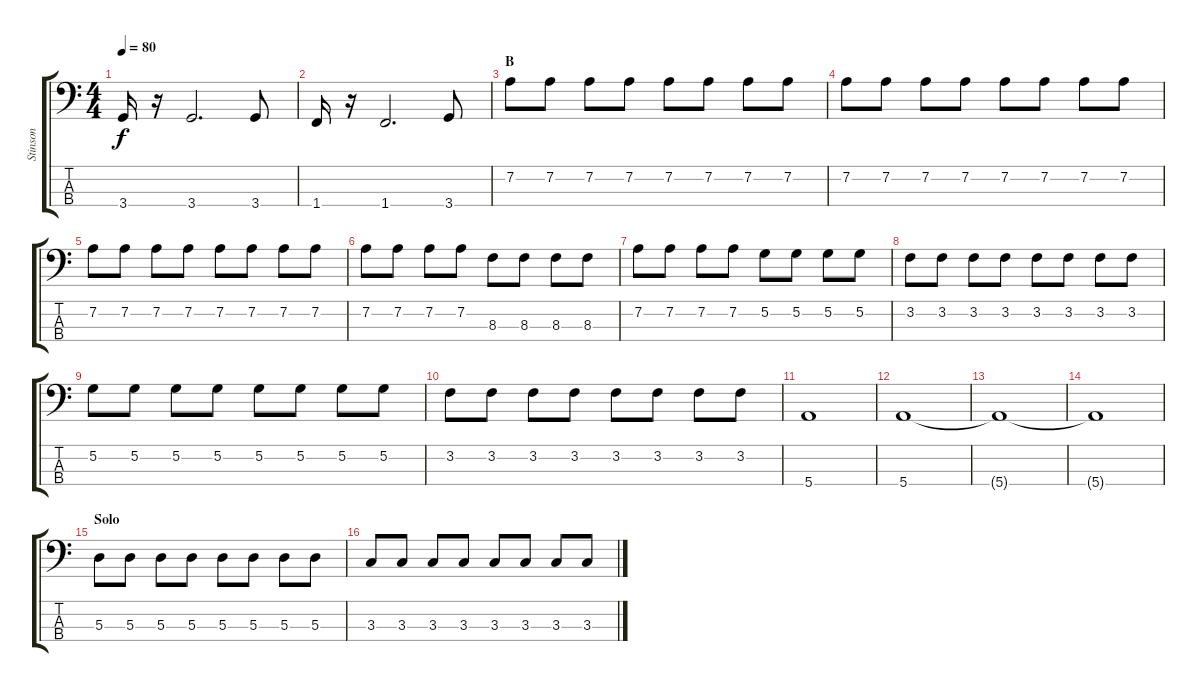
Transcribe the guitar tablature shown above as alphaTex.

\track ("Stinson" "Stinson") {instrument electricbassfinger}
\staff {score tabs}
\tuning (G2 D2 A1 E1) {hide}
\ts (4 4)
\tempo 80
\clef f4
\ks c
3.4.16{dy f} r.16 3.4.2{d} 3.4.8 |
1.4.16 r.16 1.4.2{d} 3.4.8 |
\section ("" "B")
7.2.8 7.2.8 7.2.8 7.2.8 7.2.8 7.2.8 7.2.8 7.2.8 |
7.2.8 7.2.8 7.2.8 7.2.8 7.2.8 7.2.8 7.2.8 7.2.8 |
7.2.8 7.2.8 7.2.8 7.2.8 7.2.8 7.2.8 7.2.8 7.2.8 |
7.2.8 7.2.8 7.2.8 7.2.8 8.3.8 8.3.8 8.3.8 8.3.8 |
7.2.8 7.2.8 7.2.8 7.2.8 5.2.8 5.2.8 5.2.8 5.2.8 |
3.2.8 3.2.8 3.2.8 3.2.8 3.2.8 3.2.8 3.2.8 3.2.8 |
5.2.8 5.2.8 5.2.8 5.2.8 5.2.8 5.2.8 5.2.8 5.2.8 |
3.2.8 3.2.8 3.2.8 3.2.8 3.2.8 3.2.8 3.2.8 3.2.8 |
5.4.1 |
5.4.1 |
5.4{t}.1 |
5.4{t}.1 |
\section ("" "Solo")
5.3.8 5.3.8 5.3.8 5.3.8 5.3.8 5.3.8 5.3.8 5.3.8 |
3.3.8 3.3.8 3.3.8 3.3.8 3.3.8 3.3.8 3.3.8 3.3.8
